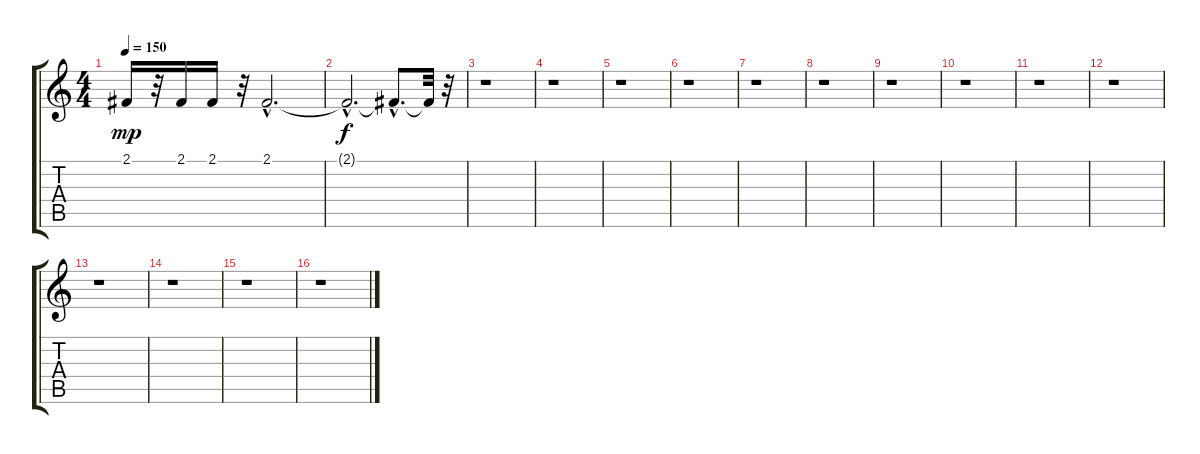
\track "" {instrument brasssection}
\staff {score tabs}
\tuning (E4 B3 G3 D3 A2 E2) {hide}
\ts (4 4)
\tempo 150
\clef g2
\ks c
2.1.16{dy mp} r.32 2.1.16 2.1.16 r.32 2.1{hac}.2{d} |
2.1{hac t}.2{d dy f} 2.1{hac t}.8{d} 2.1{t}.32 r.32 |
r.1 |
r.1 |
r.1 |
r.1 |
r.1 |
r.1 |
r.1 |
r.1 |
r.1 |
r.1 |
r.1 |
r.1 |
r.1 |
r.1
